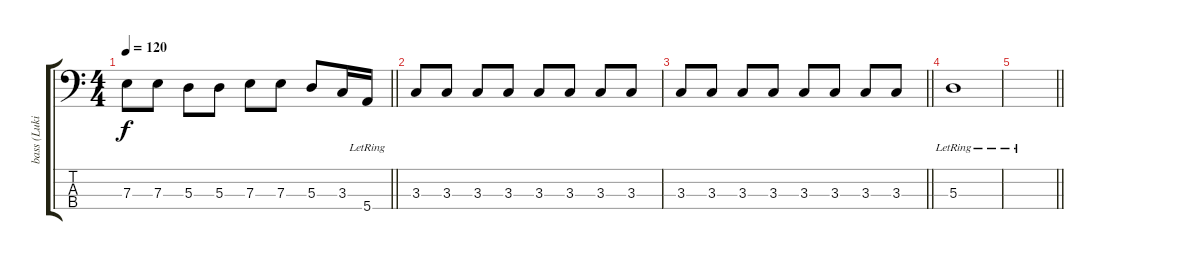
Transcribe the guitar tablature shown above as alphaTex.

\track ("bass (Luki)" "bass (Luki") {instrument electricbassfinger}
\staff {score tabs}
\tuning (G2 D2 A1 E1) {hide}
\ts (4 4)
\tempo 120
\clef f4
\barLineRight lightlight
\ks c
7.3.8{dy f} 7.3.8 5.3.8 5.3.8 7.3.8 7.3.8 5.3.8 3.3.16 5.4{lr}.16 |
3.3.8 3.3.8 3.3.8 3.3.8 3.3.8 3.3.8 3.3.8 3.3.8 |
\barLineRight lightlight
3.3.8 3.3.8 3.3.8 3.3.8 3.3.8 3.3.8 3.3.8 3.3.8 |
5.3{lr}.1 |
\barLineRight lightlight
